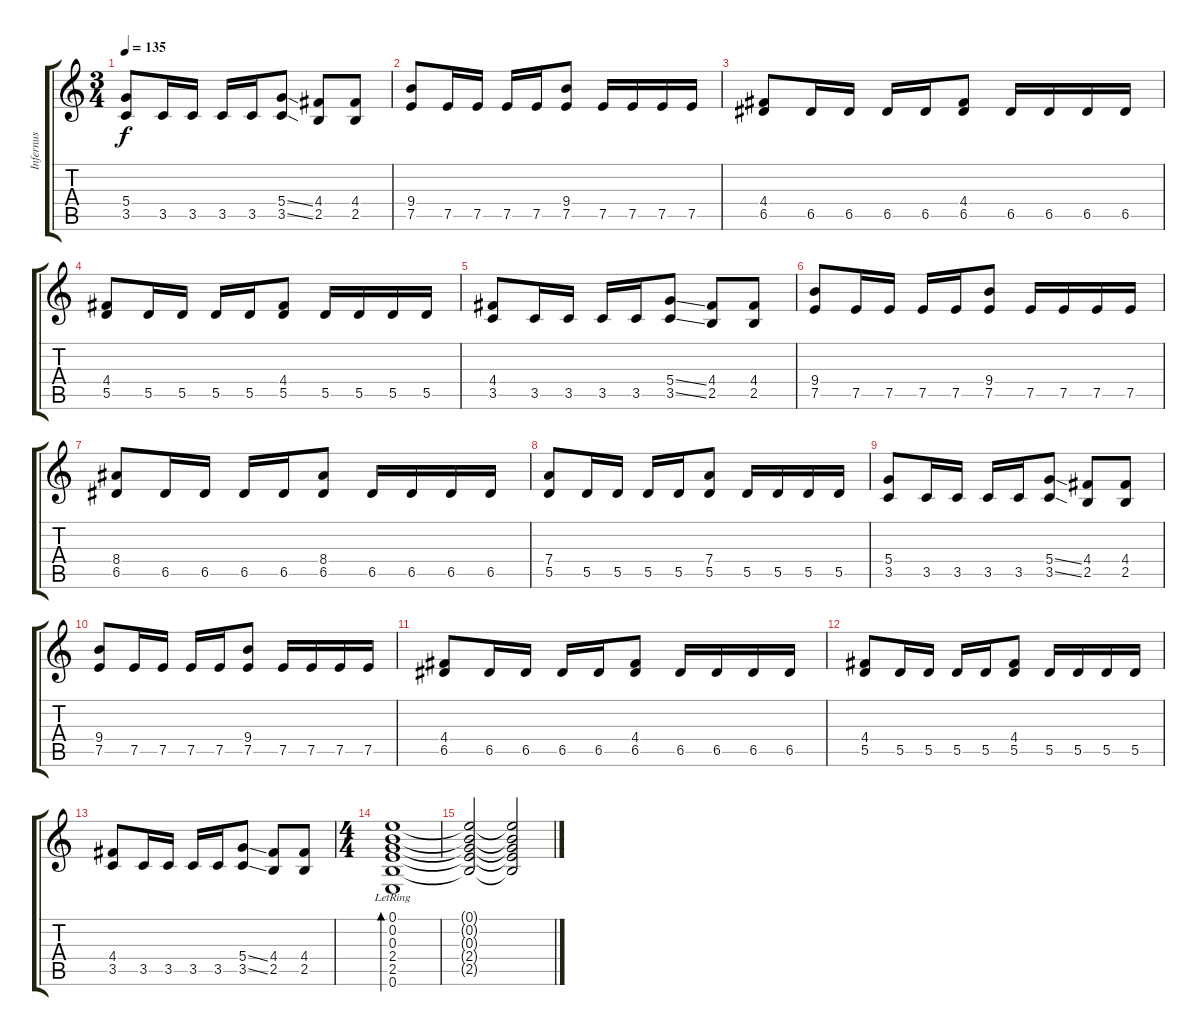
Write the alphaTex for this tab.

\track ("Infernus" "Infernus") {instrument distortionguitar}
\staff {score tabs}
\tuning (E4 B3 G3 D3 A2 E2) {hide}
\ts (3 4)
\tempo 135
\clef g2
\ks c
(5.4 3.5).8{dy f} 3.5.16 3.5.16 3.5.16 3.5.16 (5.4{ss} 3.5{ss}).8 (4.4 2.5).8 (4.4 2.5).8 |
(9.4 7.5).8 7.5.16 7.5.16 7.5.16 7.5.16 (9.4 7.5).8 7.5.16 7.5.16 7.5.16 7.5.16 |
(4.4 6.5).8 6.5.16 6.5.16 6.5.16 6.5.16 (4.4 6.5).8 6.5.16 6.5.16 6.5.16 6.5.16 |
(4.4 5.5).8 5.5.16 5.5.16 5.5.16 5.5.16 (4.4 5.5).8 5.5.16 5.5.16 5.5.16 5.5.16 |
(4.4 3.5).8 3.5.16 3.5.16 3.5.16 3.5.16 (5.4{ss} 3.5{ss}).8 (4.4 2.5).8 (4.4 2.5).8 |
(9.4 7.5).8 7.5.16 7.5.16 7.5.16 7.5.16 (9.4 7.5).8 7.5.16 7.5.16 7.5.16 7.5.16 |
(8.4 6.5).8 6.5.16 6.5.16 6.5.16 6.5.16 (8.4 6.5).8 6.5.16 6.5.16 6.5.16 6.5.16 |
(7.4 5.5).8 5.5.16 5.5.16 5.5.16 5.5.16 (7.4 5.5).8 5.5.16 5.5.16 5.5.16 5.5.16 |
(5.4 3.5).8 3.5.16 3.5.16 3.5.16 3.5.16 (5.4{ss} 3.5{ss}).8 (4.4 2.5).8 (4.4 2.5).8 |
(9.4 7.5).8 7.5.16 7.5.16 7.5.16 7.5.16 (9.4 7.5).8 7.5.16 7.5.16 7.5.16 7.5.16 |
(4.4 6.5).8 6.5.16 6.5.16 6.5.16 6.5.16 (4.4 6.5).8 6.5.16 6.5.16 6.5.16 6.5.16 |
(4.4 5.5).8 5.5.16 5.5.16 5.5.16 5.5.16 (4.4 5.5).8 5.5.16 5.5.16 5.5.16 5.5.16 |
(4.4 3.5).8 3.5.16 3.5.16 3.5.16 3.5.16 (5.4{ss} 3.5{ss}).8 (4.4 2.5).8 (4.4 2.5).8 |
\ts (4 4)
(0.1{lr} 0.2{lr} 0.3{lr} 2.4{lr} 2.5{lr} 0.6{lr}).1{bd 480} |
(0.1{t} 0.2{t} 0.3{t} 2.4{t} 2.5{t}).2 (0.1{t} 0.2{t} 0.3{t} 2.4{t} 2.5{t}).2
